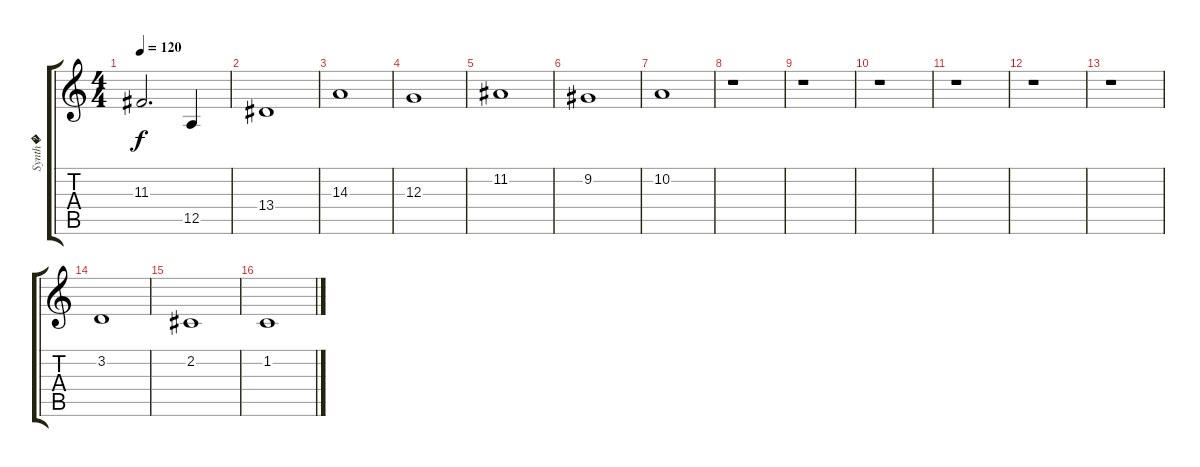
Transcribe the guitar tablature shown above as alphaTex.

\track ("Synth�" "Synth�") {instrument stringensemble1}
\staff {score tabs}
\tuning (E4 B3 G3 D3 A2 E2) {hide}
\ts (4 4)
\tempo 120
\clef g2
\ks c
11.3.2{d dy f} 12.5.4 |
13.4.1 |
14.3.1 |
12.3.1 |
11.2.1 |
9.2.1 |
10.2.1 |
r.1 |
r.1 |
r.1 |
r.1 |
r.1 |
r.1 |
3.2.1 |
2.2.1 |
1.2.1
